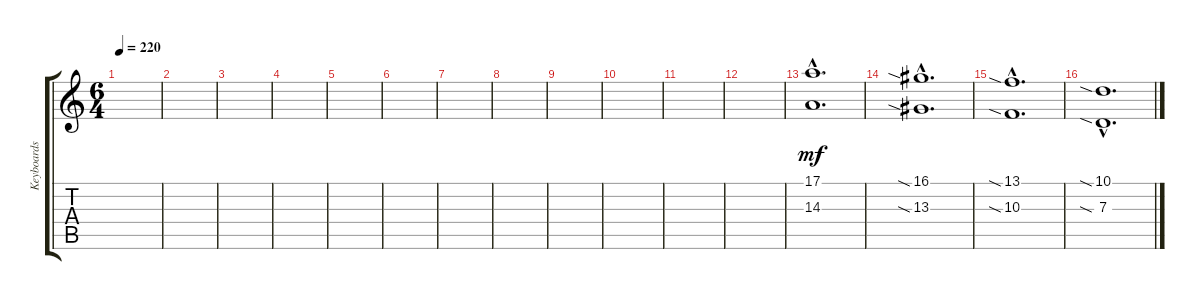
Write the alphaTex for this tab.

\track ("Keyboards" "Keyboards") {instrument stringensemble1}
\staff {score tabs}
\tuning (E4 B3 G3 D3 A2 D2) {hide}
\ts (6 4)
\tempo 220
\clef g2
\ks c
|
|
|
|
|
|
|
|
|
|
|
|
(17.1{hac} 14.3{hac}).1{d dy mf volume 12} |
(16.1{sia hac} 13.3{sia hac}).1{d} |
(13.1{sia hac} 10.3{sia hac}).1{d} |
(10.1{sia hac} 7.3{sia hac}).1{d}
